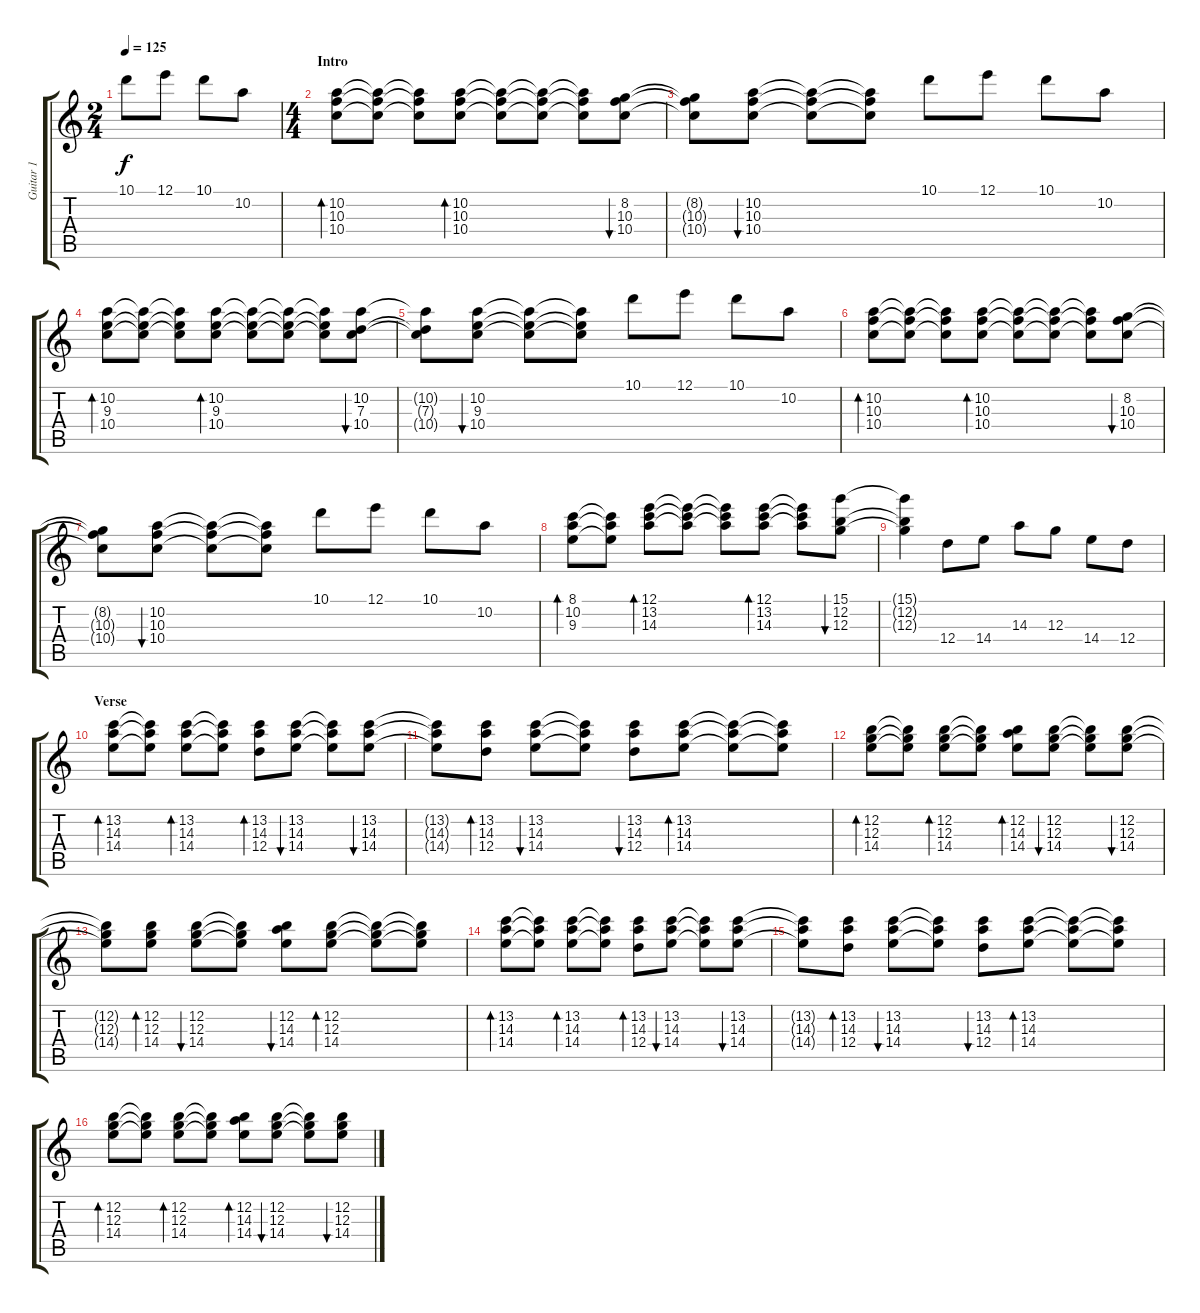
\track ("Guitar 1" "Guitar 1") {instrument acousticguitarsteel}
\staff {score tabs}
\tuning (E4 B3 G3 D3 A2 E2) {hide}
\ts (2 4)
\tempo 125
\clef g2
\ks c
10.1.8{dy f instrument acousticguitarsteel} 12.1.8 10.1.8 10.2.8 |
\ts (4 4)
\section ("" "Intro")
(10.2 10.3 10.4).8{bd 60} (10.2{t} 10.3{t} 10.4{t}).8 (10.2{t} 10.3{t} 10.4{t}).8 (10.2 10.3 10.4).8{bd 60} (10.2{t} 10.3{t} 10.4{t}).8 (10.2{t} 10.3{t} 10.4{t}).8 (10.2{t} 10.3{t} 10.4{t}).8 (8.2 10.3 10.4).8{bu 60} |
(8.2{t} 10.3{t} 10.4{t}).8 (10.2 10.3 10.4).8{bu 60} (10.2{t} 10.3{t} 10.4{t}).8 (10.2{t} 10.3{t} 10.4{t}).8 10.1.8 12.1.8 10.1.8 10.2.8 |
(10.2 9.3 10.4).8{bd 60} (10.2{t} 9.3{t} 10.4{t}).8 (10.2{t} 9.3{t} 10.4{t}).8 (10.2 9.3 10.4).8{bd 60} (10.2{t} 9.3{t} 10.4{t}).8 (10.2{t} 9.3{t} 10.4{t}).8 (10.2{t} 9.3{t} 10.4{t}).8 (10.2 7.3 10.4).8{bu 60} |
(10.2{t} 7.3{t} 10.4{t}).8 (10.2 9.3 10.4).8{bu 60} (10.2{t} 9.3{t} 10.4{t}).8 (10.2{t} 9.3{t} 10.4{t}).8 10.1.8 12.1.8 10.1.8 10.2.8 |
(10.2 10.3 10.4).8{bd 60} (10.2{t} 10.3{t} 10.4{t}).8 (10.2{t} 10.3{t} 10.4{t}).8 (10.2 10.3 10.4).8{bd 60} (10.2{t} 10.3{t} 10.4{t}).8 (10.2{t} 10.3{t} 10.4{t}).8 (10.2{t} 10.3{t} 10.4{t}).8 (8.2 10.3 10.4).8{bu 60} |
(8.2{t} 10.3{t} 10.4{t}).8 (10.2 10.3 10.4).8{bu 60} (10.2{t} 10.3{t} 10.4{t}).8 (10.2{t} 10.3{t} 10.4{t}).8 10.1.8 12.1.8 10.1.8 10.2.8 |
(8.1 10.2 9.3).8{bd 60} (8.1{t} 10.2{t} 9.3{t}).8 (12.1 13.2 14.3).8{bd 60} (12.1{t} 13.2{t} 14.3{t}).8 (12.1{t} 13.2{t} 14.3{t}).8 (12.1 13.2 14.3).8{bd 60} (12.1{t} 13.2{t} 14.3{t}).8 (15.1 12.2 12.3).8{bu 60} |
(15.1{t} 12.2{t} 12.3{t}).4 12.4.8 14.4.8 14.3.8 12.3.8 14.4.8 12.4.8 |
\section ("" "Verse")
(13.2 14.3 14.4).8{bd 60} (13.2{t} 14.3{t} 14.4{t}).8 (13.2 14.3 14.4).8{bd 60} (13.2{t} 14.3{t} 14.4{t}).8 (13.2 14.3 12.4).8{bd 60} (13.2 14.3 14.4).8{bu 60} (13.2{t} 14.3{t} 14.4{t}).8 (13.2 14.3 14.4).8{bu 60} |
(13.2{t} 14.3{t} 14.4{t}).8 (13.2 14.3 12.4).8{bd 60} (13.2 14.3 14.4).8{bu 60} (13.2{t} 14.3{t} 14.4{t}).8 (13.2 14.3 12.4).8{bu 60} (13.2 14.3 14.4).8{bd 60} (13.2{t} 14.3{t} 14.4{t}).8 (13.2{t} 14.3{t} 14.4{t}).8 |
(12.2 12.3 14.4).8{bd 60} (12.2{t} 12.3{t} 14.4{t}).8 (12.2 12.3 14.4).8{bd 60} (12.2{t} 12.3{t} 14.4{t}).8 (12.2 14.3 14.4).8{bd 60} (12.2 12.3 14.4).8{bu 60} (12.2{t} 12.3{t} 14.4{t}).8 (12.2 12.3 14.4).8{bu 60} |
(12.2{t} 12.3{t} 14.4{t}).8 (12.2 12.3 14.4).8{bd 60} (12.2 12.3 14.4).8{bu 60} (12.2{t} 12.3{t} 14.4{t}).8 (12.2 14.3 14.4).8{bu 60} (12.2 12.3 14.4).8{bd 60} (12.2{t} 12.3{t} 14.4{t}).8 (12.2{t} 12.3{t} 14.4{t}).8 |
(13.2 14.3 14.4).8{bd 60} (13.2{t} 14.3{t} 14.4{t}).8 (13.2 14.3 14.4).8{bd 60} (13.2{t} 14.3{t} 14.4{t}).8 (13.2 14.3 12.4).8{bd 60} (13.2 14.3 14.4).8{bu 60} (13.2{t} 14.3{t} 14.4{t}).8 (13.2 14.3 14.4).8{bu 60} |
(13.2{t} 14.3{t} 14.4{t}).8 (13.2 14.3 12.4).8{bd 60} (13.2 14.3 14.4).8{bu 60} (13.2{t} 14.3{t} 14.4{t}).8 (13.2 14.3 12.4).8{bu 60} (13.2 14.3 14.4).8{bd 60} (13.2{t} 14.3{t} 14.4{t}).8 (13.2{t} 14.3{t} 14.4{t}).8 |
(12.2 12.3 14.4).8{bd 60} (12.2{t} 12.3{t} 14.4{t}).8 (12.2 12.3 14.4).8{bd 60} (12.2{t} 12.3{t} 14.4{t}).8 (12.2 14.3 14.4).8{bd 60} (12.2 12.3 14.4).8{bu 60} (12.2{t} 12.3{t} 14.4{t}).8 (12.2 12.3 14.4).8{bu 60}
